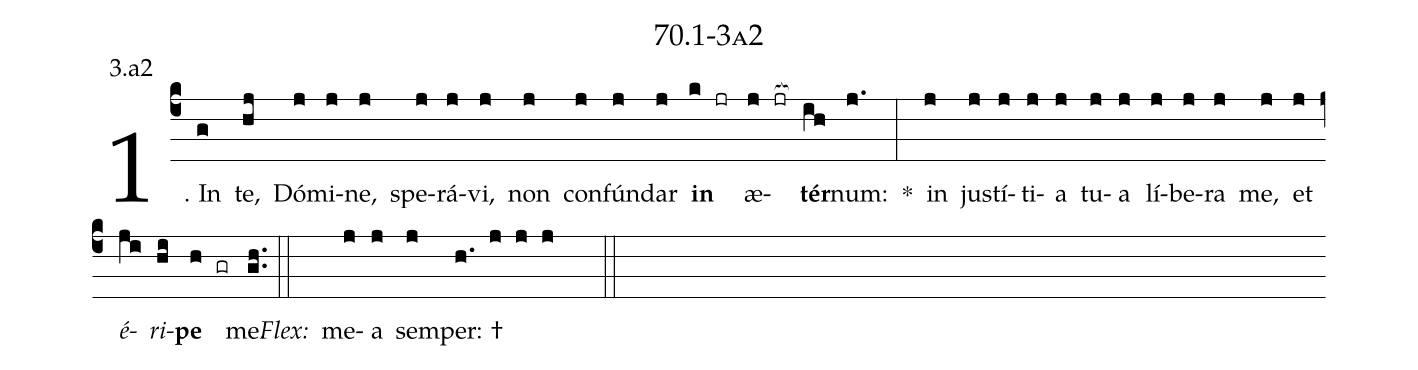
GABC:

name: 70.1-3a2;
annotation: 3.a2;
%%
(c4)1. In(g) te,(hj) Dó(j)mi(j)ne,(j) spe(j)rá(j)vi,(j) non(j) con(j)fún(j)dar(j) <b>in</b>(k jr) æ(j jr[ocb:1{])<b>tér</b>(ih[ocb:0}])num:(j.) *(:) in(j) jus(j)tí(j)ti(j)a(j) tu(j)a(j) lí(j)be(j)ra(j) me,(j) et(j) <i>é</i>(ji)<i>ri</i>(hi)<b>pe</b>(h gr) me.(gh..) (::)
<i>Flex:</i>()  me(j)a(j) sem(j)per: †(h. j j j  ::)
